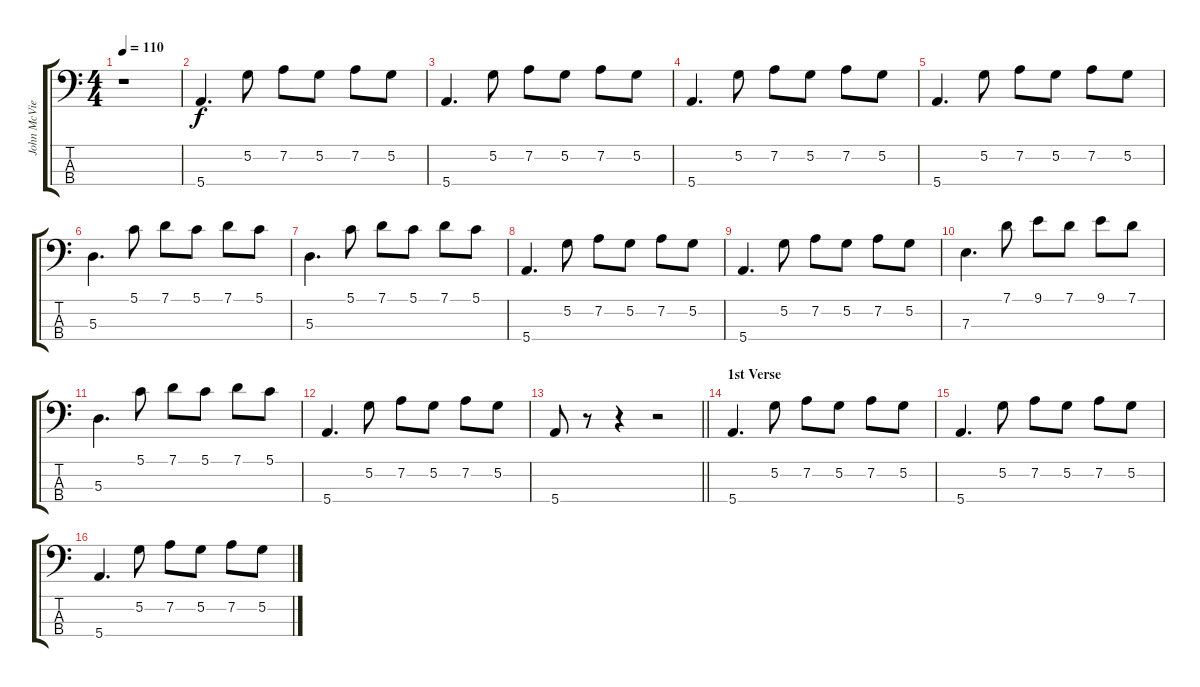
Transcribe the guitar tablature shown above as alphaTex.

\track ("John McVie - Bass" "John McVie") {instrument electricbassfinger}
\staff {score tabs}
\tuning (G2 D2 A1 E1) {hide}
\ts (4 4)
\tempo 110
\clef f4
\ks c
r.1{dy f instrument electricbassfinger} |
5.4.4{d} 5.2.8 7.2.8 5.2.8 7.2.8 5.2.8 |
5.4.4{d} 5.2.8 7.2.8 5.2.8 7.2.8 5.2.8 |
5.4.4{d} 5.2.8 7.2.8 5.2.8 7.2.8 5.2.8 |
5.4.4{d} 5.2.8 7.2.8 5.2.8 7.2.8 5.2.8 |
5.3.4{d} 5.1.8 7.1.8 5.1.8 7.1.8 5.1.8 |
5.3.4{d} 5.1.8 7.1.8 5.1.8 7.1.8 5.1.8 |
5.4.4{d} 5.2.8 7.2.8 5.2.8 7.2.8 5.2.8 |
5.4.4{d} 5.2.8 7.2.8 5.2.8 7.2.8 5.2.8 |
7.3.4{d} 7.1.8 9.1.8 7.1.8 9.1.8 7.1.8 |
5.3.4{d} 5.1.8 7.1.8 5.1.8 7.1.8 5.1.8 |
5.4.4{d} 5.2.8 7.2.8 5.2.8 7.2.8 5.2.8 |
\barLineRight lightlight
5.4.8 r.8 r.4 r.2 |
\section ("" "1st Verse")
5.4.4{d} 5.2.8 7.2.8 5.2.8 7.2.8 5.2.8 |
5.4.4{d} 5.2.8 7.2.8 5.2.8 7.2.8 5.2.8 |
5.4.4{d} 5.2.8 7.2.8 5.2.8 7.2.8 5.2.8
